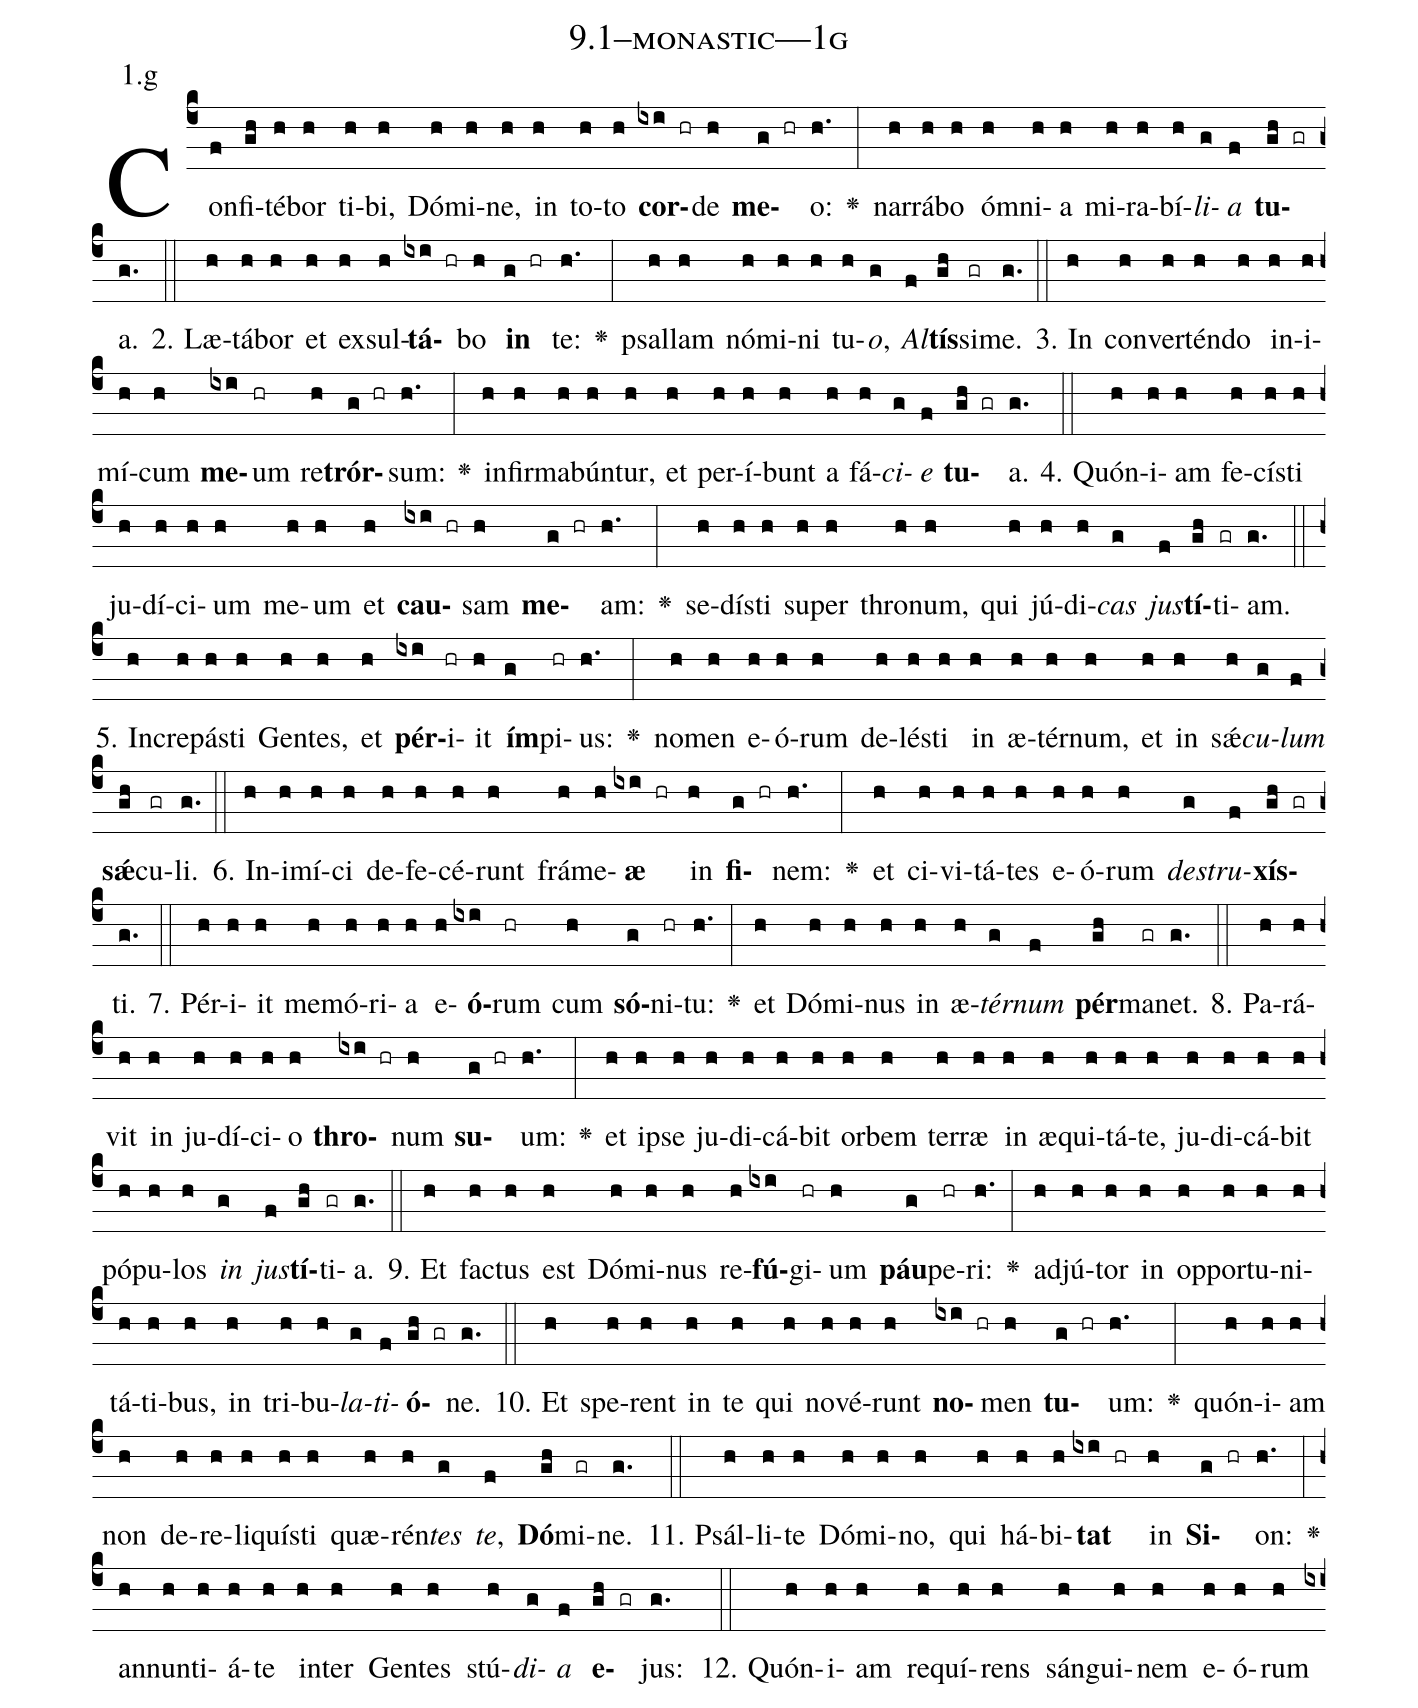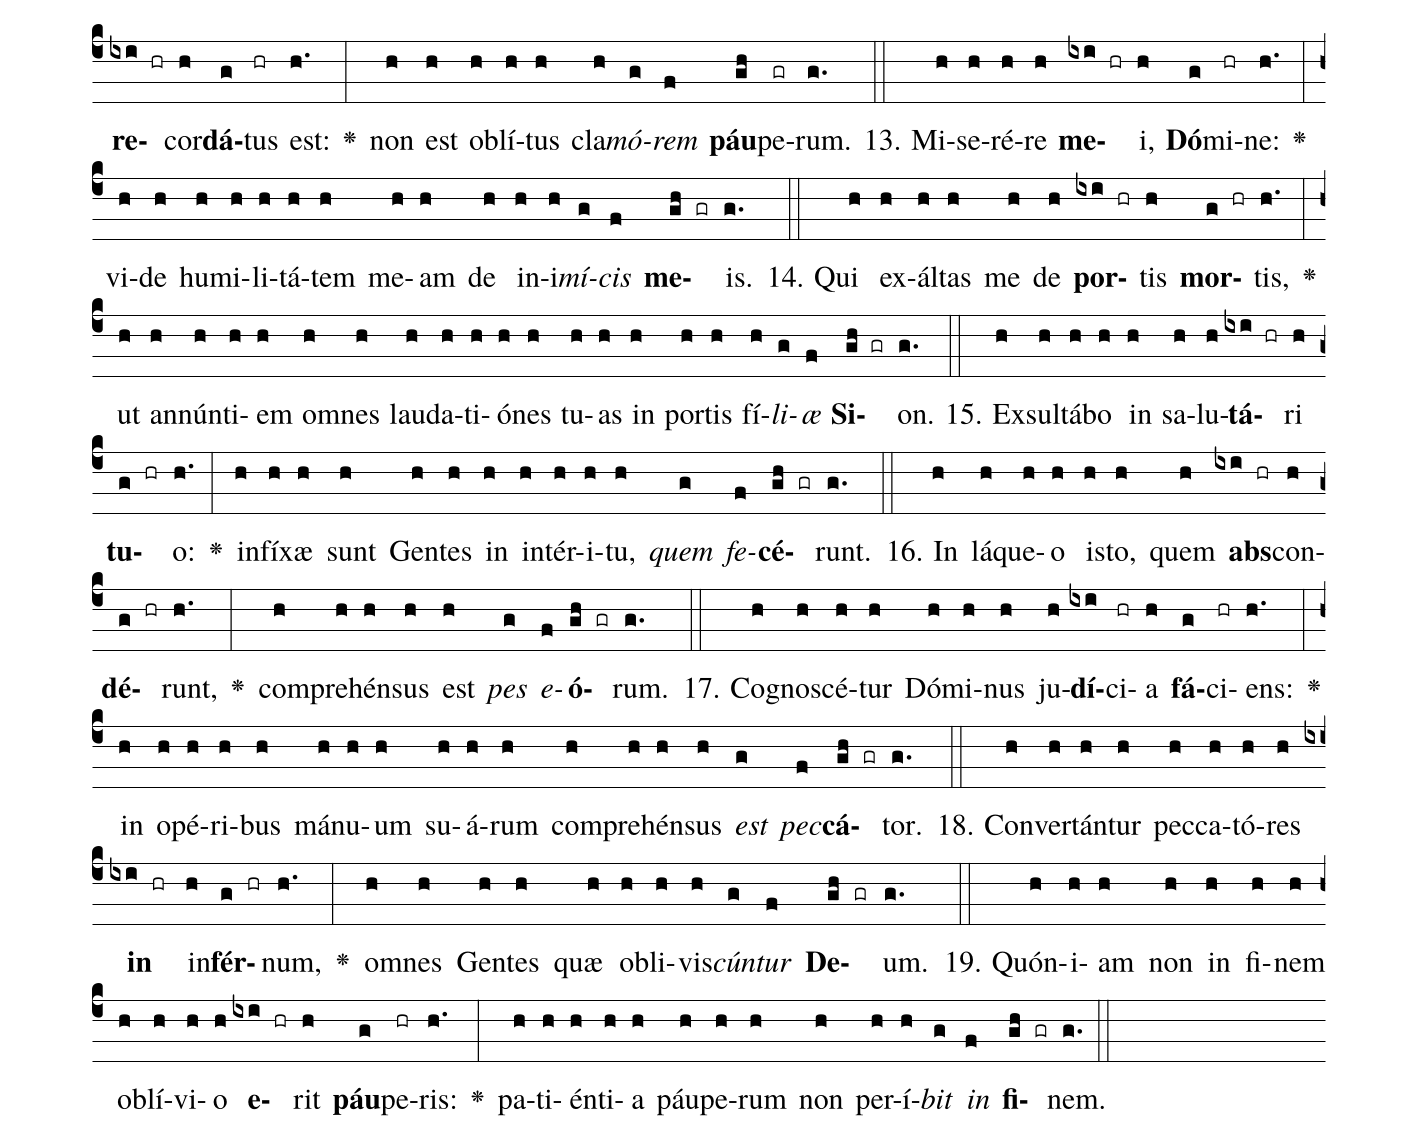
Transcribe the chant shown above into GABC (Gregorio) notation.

name: 9.1--monastic---1g;
annotation: 1.g;
%%
(c4)Con(f)fi(gh)té(h)bor(h) ti(h)bi,(h) Dó(h)mi(h)ne,(h) in(h) to(h)to(h) <b>cor</b>(ixi hr)de(h) <b>me</b>(g hr)o:(h.) <v>\greheightstar</v>(:) nar(h)rá(h)bo(h) óm(h)ni(h)a(h) mi(h)ra(h)bí(h)<i>li</i>(g)<i>a</i>(f) <b>tu</b>(gh gr)a.(g.) (::)
2. Læ(h)tá(h)bor(h) et(h) ex(h)sul(h)<b>tá</b>(ixi hr)bo(h) <b>in</b>(g hr) te:(h.) <v>\greheightstar</v>(:) psal(h)lam(h) nó(h)mi(h)ni(h) tu(h)<i>o</i>,(g) <i>Al</i>(f)<b>tís</b>(gh)si(gr)me.(g.) (::)
3. In(h) con(h)ver(h)tén(h)do(h) in(h)i(h)mí(h)cum(h) <b>me</b>(ixi)um(hr) re(h)<b>trór</b>(g hr)sum:(h.) <v>\greheightstar</v>(:) in(h)fir(h)ma(h)bún(h)tur,(h) et(h) per(h)í(h)bunt(h) a(h) fá(h)<i>ci</i>(g)<i>e</i>(f) <b>tu</b>(gh gr)a.(g.) (::)
4. Quón(h)i(h)am(h) fe(h)cís(h)ti(h) ju(h)dí(h)ci(h)um(h) me(h)um(h) et(h) <b>cau</b>(ixi hr)sam(h) <b>me</b>(g hr)am:(h.) <v>\greheightstar</v>(:) se(h)dís(h)ti(h) su(h)per(h) thro(h)num,(h) qui(h) jú(h)di(h)<i>cas</i>(g) <i>jus</i>(f)<b>tí</b>(gh)ti(gr)am.(g.) (::)
5. In(h)cre(h)pás(h)ti(h) Gen(h)tes,(h) et(h) <b>pér</b>(ixi)i(hr)it(h) <b>ím</b>(g)pi(hr)us:(h.) <v>\greheightstar</v>(:) no(h)men(h) e(h)ó(h)rum(h) de(h)lés(h)ti(h) in(h) æ(h)tér(h)num,(h) et(h) in(h) sǽ(h)<i>cu</i>(g)<i>lum</i>(f) <b>sǽ</b>(gh)cu(gr)li.(g.) (::)
6. In(h)i(h)mí(h)ci(h) de(h)fe(h)cé(h)runt(h) frá(h)me(h)<b>æ</b>(ixi hr) in(h) <b>fi</b>(g hr)nem:(h.) <v>\greheightstar</v>(:) et(h) ci(h)vi(h)tá(h)tes(h) e(h)ó(h)rum(h) <i>de</i>(g)<i>stru</i>(f)<b>xís</b>(gh gr)ti.(g.) (::)
7. Pér(h)i(h)it(h) me(h)mó(h)ri(h)a(h) e(h)<b>ó</b>(ixi)rum(hr) cum(h) <b>só</b>(g)ni(hr)tu:(h.) <v>\greheightstar</v>(:) et(h) Dó(h)mi(h)nus(h) in(h) æ(h)<i>tér</i>(g)<i>num</i>(f) <b>pér</b>(gh)ma(gr)net.(g.) (::)
8. Pa(h)rá(h)vit(h) in(h) ju(h)dí(h)ci(h)o(h) <b>thro</b>(ixi hr)num(h) <b>su</b>(g hr)um:(h.) <v>\greheightstar</v>(:) et(h) ip(h)se(h) ju(h)di(h)cá(h)bit(h) or(h)bem(h) ter(h)ræ(h) in(h) æ(h)qui(h)tá(h)te,(h) ju(h)di(h)cá(h)bit(h) pó(h)pu(h)los(h) <i>in</i>(g) <i>jus</i>(f)<b>tí</b>(gh)ti(gr)a.(g.) (::)
9. Et(h) fac(h)tus(h) est(h) Dó(h)mi(h)nus(h) re(h)<b>fú</b>(ixi)gi(hr)um(h) <b>páu</b>(g)pe(hr)ri:(h.) <v>\greheightstar</v>(:) ad(h)jú(h)tor(h) in(h) op(h)por(h)tu(h)ni(h)tá(h)ti(h)bus,(h) in(h) tri(h)bu(h)<i>la</i>(g)<i>ti</i>(f)<b>ó</b>(gh gr)ne.(g.) (::)
10. Et(h) spe(h)rent(h) in(h) te(h) qui(h) no(h)vé(h)runt(h) <b>no</b>(ixi hr)men(h) <b>tu</b>(g hr)um:(h.) <v>\greheightstar</v>(:) quón(h)i(h)am(h) non(h) de(h)re(h)li(h)quís(h)ti(h) quæ(h)rén(h)<i>tes</i>(g) <i>te</i>,(f) <b>Dó</b>(gh)mi(gr)ne.(g.) (::)
11. Psál(h)li(h)te(h) Dó(h)mi(h)no,(h) qui(h) há(h)bi(h)<b>tat</b>(ixi hr) in(h) <b>Si</b>(g hr)on:(h.) <v>\greheightstar</v>(:) an(h)nun(h)ti(h)á(h)te(h) in(h)ter(h) Gen(h)tes(h) stú(h)<i>di</i>(g)<i>a</i>(f) <b>e</b>(gh gr)jus:(g.) (::)
12. Quón(h)i(h)am(h) re(h)quí(h)rens(h) sán(h)gui(h)nem(h) e(h)ó(h)rum(h) <b>re</b>(ixi hr)cor(h)<b>dá</b>(g)tus(hr) est:(h.) <v>\greheightstar</v>(:) non(h) est(h) ob(h)lí(h)tus(h) cla(h)<i>mó</i>(g)<i>rem</i>(f) <b>páu</b>(gh)pe(gr)rum.(g.) (::)
13. Mi(h)se(h)ré(h)re(h) <b>me</b>(ixi hr)i,(h) <b>Dó</b>(g)mi(hr)ne:(h.) <v>\greheightstar</v>(:) vi(h)de(h) hu(h)mi(h)li(h)tá(h)tem(h) me(h)am(h) de(h) in(h)i(h)<i>mí</i>(g)<i>cis</i>(f) <b>me</b>(gh gr)is.(g.) (::)
14. Qui(h) ex(h)ál(h)tas(h) me(h) de(h) <b>por</b>(ixi hr)tis(h) <b>mor</b>(g hr)tis,(h.) <v>\greheightstar</v>(:) ut(h) an(h)nún(h)ti(h)em(h) om(h)nes(h) lau(h)da(h)ti(h)ó(h)nes(h) tu(h)as(h) in(h) por(h)tis(h) fí(h)<i>li</i>(g)<i>æ</i>(f) <b>Si</b>(gh gr)on.(g.) (::)
15. Ex(h)sul(h)tá(h)bo(h) in(h) sa(h)lu(h)<b>tá</b>(ixi hr)ri(h) <b>tu</b>(g hr)o:(h.) <v>\greheightstar</v>(:) in(h)fí(h)xæ(h) sunt(h) Gen(h)tes(h) in(h) in(h)tér(h)i(h)tu,(h) <i>quem</i>(g) <i>fe</i>(f)<b>cé</b>(gh gr)runt.(g.) (::)
16. In(h) lá(h)que(h)o(h) is(h)to,(h) quem(h) <b>abs</b>(ixi hr)con(h)<b>dé</b>(g hr)runt,(h.) <v>\greheightstar</v>(:) com(h)pre(h)hén(h)sus(h) est(h) <i>pes</i>(g) <i>e</i>(f)<b>ó</b>(gh gr)rum.(g.) (::)
17. Co(h)gno(h)scé(h)tur(h) Dó(h)mi(h)nus(h) ju(h)<b>dí</b>(ixi)ci(hr)a(h) <b>fá</b>(g)ci(hr)ens:(h.) <v>\greheightstar</v>(:) in(h) o(h)pé(h)ri(h)bus(h) má(h)nu(h)um(h) su(h)á(h)rum(h) com(h)pre(h)hén(h)sus(h) <i>est</i>(g) <i>pec</i>(f)<b>cá</b>(gh gr)tor.(g.) (::)
18. Con(h)ver(h)tán(h)tur(h) pec(h)ca(h)tó(h)res(h) <b>in</b>(ixi hr) in(h)<b>fér</b>(g hr)num,(h.) <v>\greheightstar</v>(:) om(h)nes(h) Gen(h)tes(h) quæ(h) ob(h)li(h)vis(h)<i>cún</i>(g)<i>tur</i>(f) <b>De</b>(gh gr)um.(g.) (::)
19. Quón(h)i(h)am(h) non(h) in(h) fi(h)nem(h) ob(h)lí(h)vi(h)o(h) <b>e</b>(ixi hr)rit(h) <b>páu</b>(g)pe(hr)ris:(h.) <v>\greheightstar</v>(:) pa(h)ti(h)én(h)ti(h)a(h) páu(h)pe(h)rum(h) non(h) per(h)í(h)<i>bit</i>(g) <i>in</i>(f) <b>fi</b>(gh gr)nem.(g.) (::)
